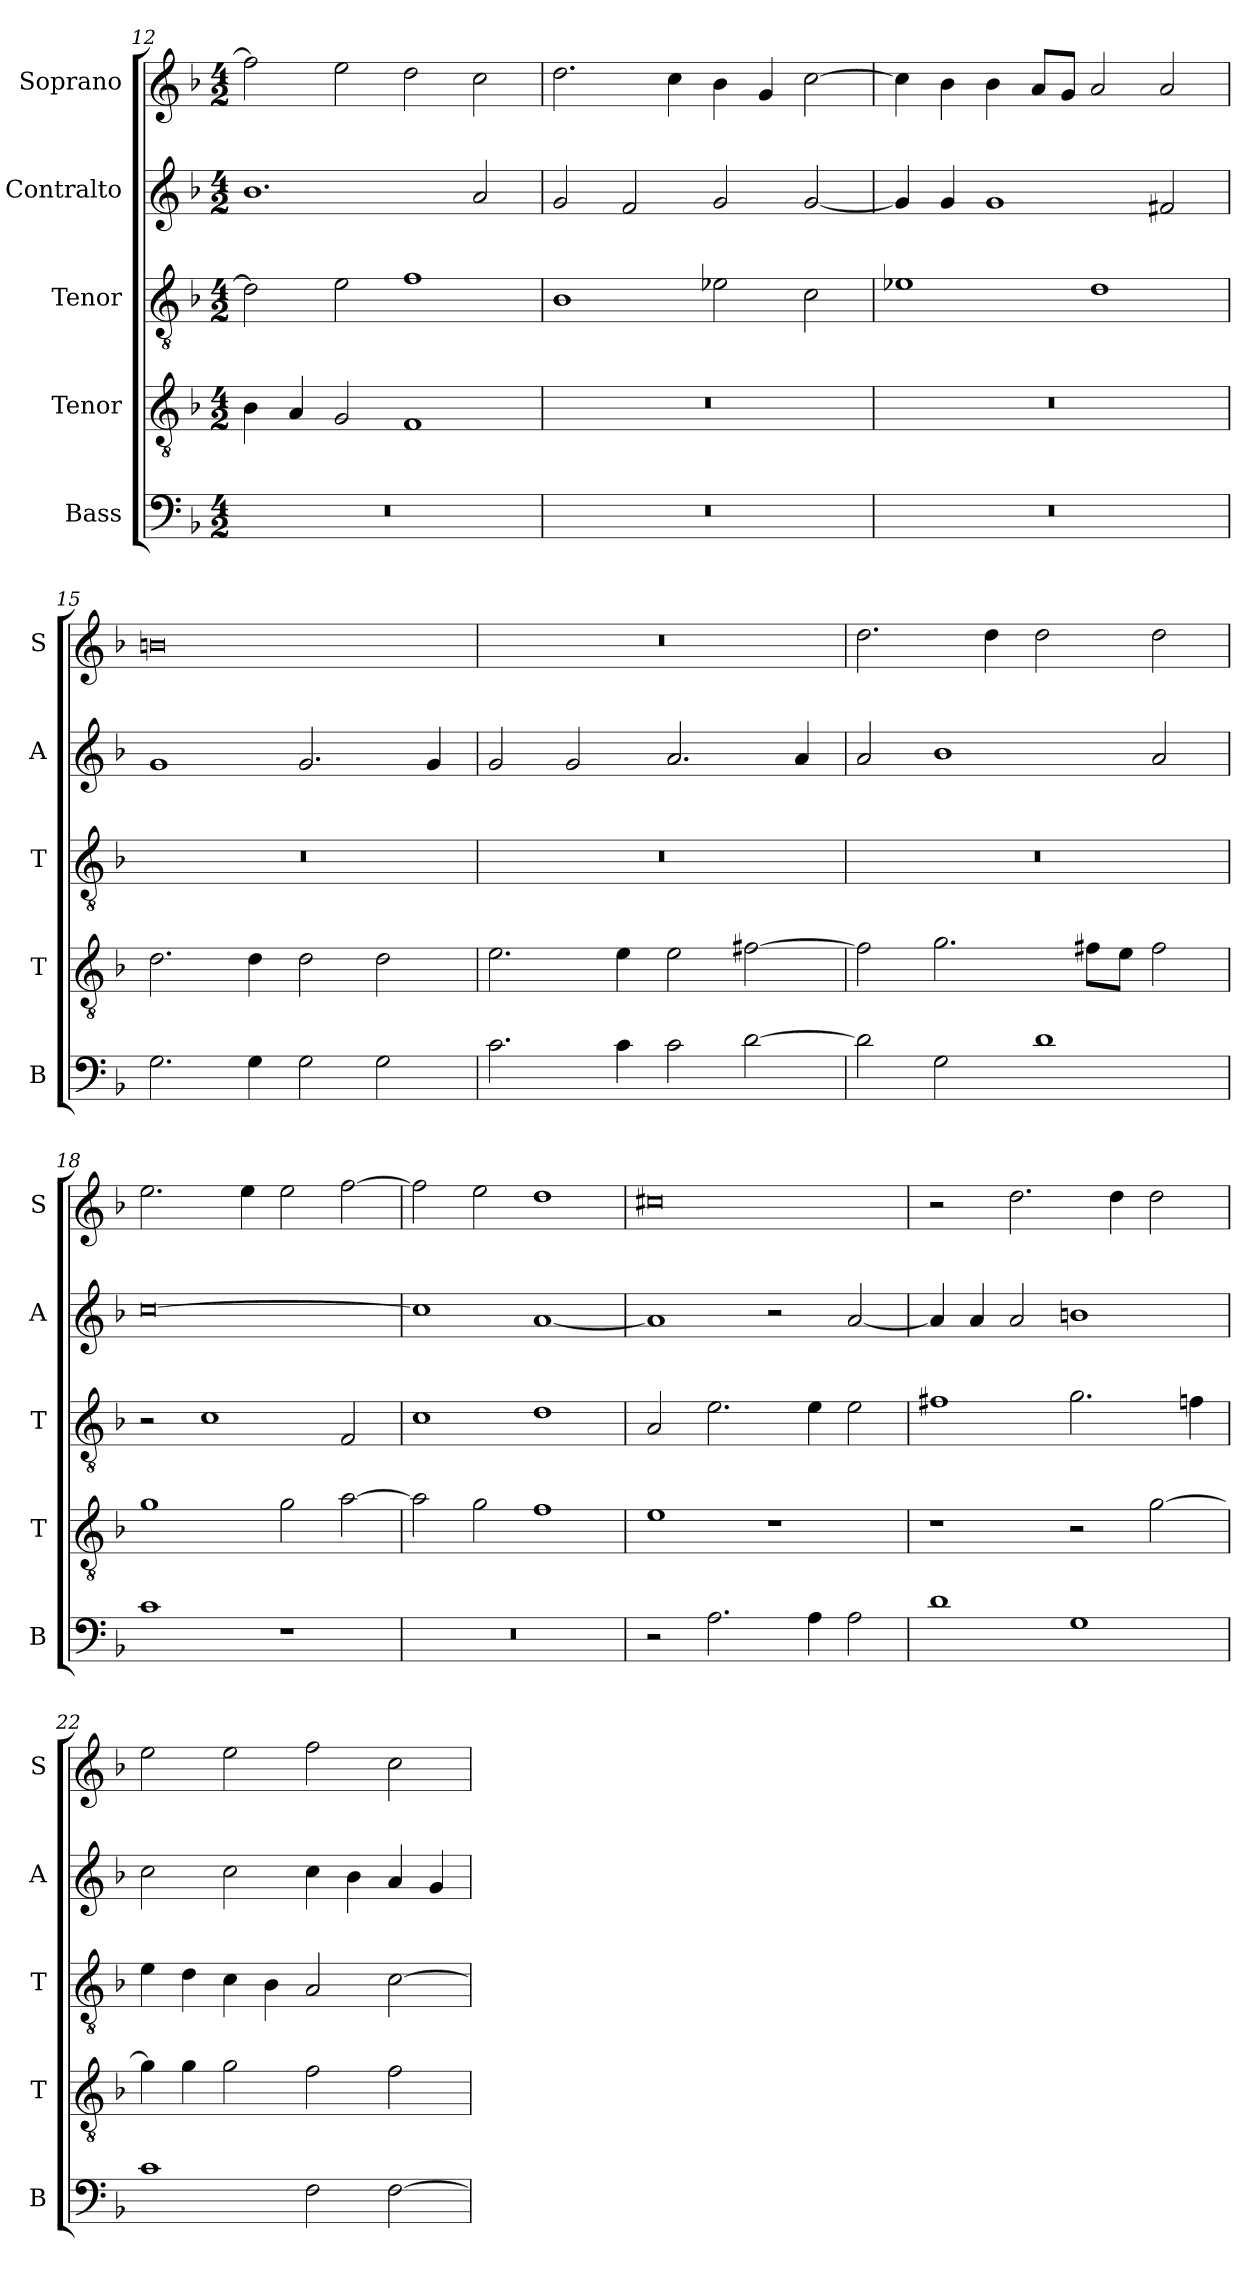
**kern	**kern	**kern	**kern	**kern
*part5	*part4	*part3	*part2	*part1
*staff5	*staff4	*staff3	*staff2	*staff1
*I"Bass	*I"Tenor	*I"Tenor	*I"Contralto	*I"Soprano
*I'B	*I'T	*I'T	*I'A	*I'S
*clefF4	*clefGv2	*clefGv2	*clefG2	*clefG2
*k[b-]	*k[b-]	*k[b-]	*k[b-]	*k[b-]
*G:dor	*G:dor	*G:dor	*G:dor	*G:dor
*M4/2	*M4/2	*M4/2	*M4/2	*M4/2
=12	=12	=12	=12	=12
0r	4B-	2d]	1.b-	2ff]
.	4A	.	.	.
.	2G	2e	.	2ee
.	1F	1f	.	2dd
.	.	.	2a	2cc
=13	=13	=13	=13	=13
0r	0r	1B-	2g	2.dd
.	.	.	2f	.
.	.	.	.	4cc
.	.	2e-X	2g	4b-
.	.	.	.	4g
.	.	2c	[2g	[2cc
=14	=14	=14	=14	=14
0r	0r	1e-X	4g]	4cc]
.	.	.	4g	4b-
.	.	.	1g	4b-
.	.	.	.	8a/L
.	.	.	.	8g/J
.	.	1d	.	2a
.	.	.	2f#X	2a
=15	=15	=15	=15	=15
2.G	2.d	0r	1g	0bn
4G	4d	.	.	.
2G	2d	.	2.g	.
2G	2d	.	.	.
.	.	.	4g	.
=16	=16	=16	=16	=16
2.c	2.e	0r	2g	0r
.	.	.	2g	.
4c	4e	.	.	.
2c	2e	.	2.a	.
[2d	[2f#X	.	.	.
.	.	.	4a	.
=17	=17	=17	=17	=17
2d]	2f#]	0r	2a	2.dd
2G	2.g	.	1b-	.
.	.	.	.	4dd
1d	.	.	.	2dd
.	8f#X\L	.	.	.
.	8e\J	.	.	.
.	2f#	.	2a	2dd
=18	=18	=18	=18	=18
1c	1g	2r	[0cc	2.ee
.	.	1c	.	.
.	.	.	.	4ee
1r	2g	.	.	2ee
.	[2a	2F	.	[2ff
=19	=19	=19	=19	=19
0r	2a]	1c	1cc]	2ff]
.	2g	.	.	2ee
.	1f	1d	[1a	1dd
=20	=20	=20	=20	=20
2r	1e	2A	1a]	0cc#X
2.A	.	2.e	.	.
.	1r	.	2r	.
4A	.	4e	.	.
2A	.	2e	[2a	.
=21	=21	=21	=21	=21
1d	1r	1f#X	4a]	2r
.	.	.	4a	.
.	.	.	2a	2.dd
1G	2r	2.g	1bn	.
.	.	.	.	4dd
.	[2g	.	.	2dd
.	.	4fn	.	.
=22	=22	=22	=22	=22
1c	4g]	4e	2cc	2ee
.	4g	4d	.	.
.	2g	4c	2cc	2ee
.	.	4B-	.	.
2F	2f	2A	4cc	2ff
.	.	.	4b-	.
[2F	2f	[2c	4a	2cc
.	.	.	4g	.
=	=	=	=	=
*-	*-	*-	*-	*-
